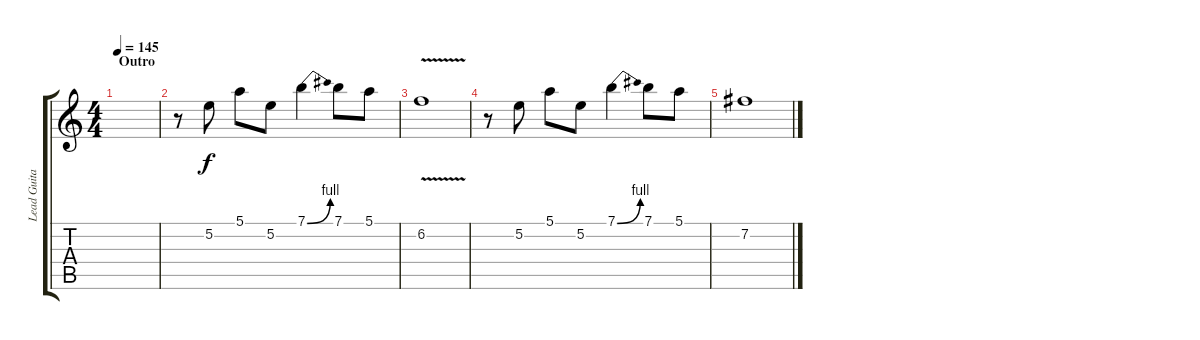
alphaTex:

\track ("Lead Guitar" "Lead Guita") {instrument distortionguitar}
\staff {score tabs}
\tuning (E4 B3 G3 D3 A2 E2) {hide}
\ts (4 4)
\section ("" "Outro")
\tempo 145
\clef g2
\ks c
|
r.8 5.2.8 5.1.8 5.2.8 7.1{be (bend 0 0 60 4)}.4 7.1.8 5.1.8 |
6.2{v}.1 |
r.8 5.2.8 5.1.8 5.2.8 7.1{be (bend 0 0 60 4)}.4 7.1.8 5.1.8 |
7.2.1
